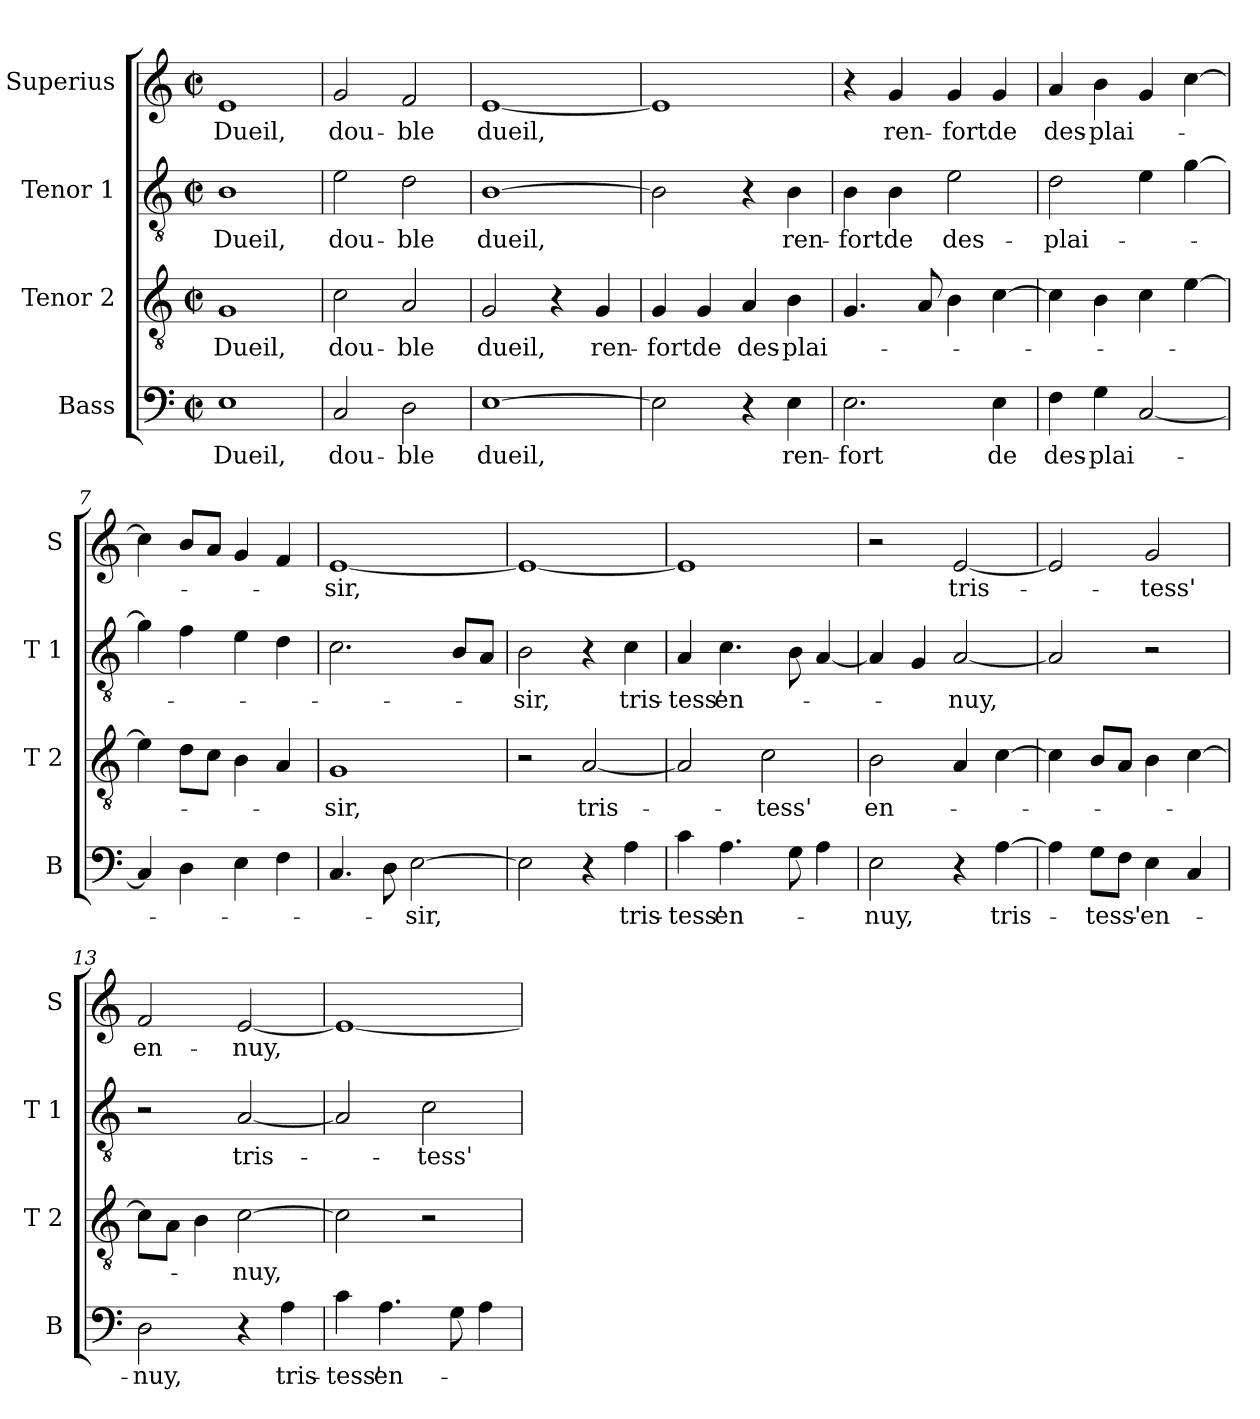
**kern	**text	**kern	**text	**kern	**text	**kern	**text
*part4	*part4	*part3	*part3	*part2	*part2	*part1	*part1
*staff4	*staff4	*staff3	*staff3	*staff2	*staff2	*staff1	*staff1
*I"Bass	*	*I"Tenor 2	*	*I"Tenor 1	*	*I"Superius	*
*I'B	*	*I'T 2	*	*I'T 1	*	*I'S	*
*clefF4	*	*clefGv2	*	*clefGv2	*	*clefG2	*
*k[]	*	*k[]	*	*k[]	*	*k[]	*
*C:	*	*C:	*	*C:	*	*C:	*
*M2/2	*	*M2/2	*	*M2/2	*	*M2/2	*
*met(c|)	*	*met(c|)	*	*met(c|)	*	*met(c|)	*
=1	=1	=1	=1	=1	=1	=1	=1
1E	Dueil,	1G	Dueil,	1B	Dueil,	1e	Dueil,
=2	=2	=2	=2	=2	=2	=2	=2
2C/	dou-	2c\	dou-	2e\	dou-	2g/	dou-
2D\	-ble	2A/	-ble	2d\	-ble	2f/	-ble
=3	=3	=3	=3	=3	=3	=3	=3
[1E	dueil,	2G/	dueil,	[1B	dueil,	[1e	dueil,
.	.	4r	.	.	.	.	.
.	.	4G/	ren-	.	.	.	.
=4	=4	=4	=4	=4	=4	=4	=4
2E\]	.	4G/	-fort	2B\]	.	1e]	.
.	.	4G/	de	.	.	.	.
4r	.	4A/	des-	4r	.	.	.
4E\	ren-	4B\	-plai-	4B\	ren-	.	.
=5	=5	=5	=5	=5	=5	=5	=5
2.E\	-fort	4.G/	.	4B\	-fort	4r	.
.	.	.	.	4B\	de	4g/	ren-
.	.	8A/	.	.	.	.	.
.	.	4B\	.	2e\	des-	4g/	-fort
4E\	de	[4c\	.	.	.	4g/	de
!!LO:LB:g=z
=6	=6	=6	=6	=6	=6	=6	=6
4F\	des-	4c\]	.	2d\	-plai-	4a/	des-
4G\	-plai-	4B\	.	.	.	4b\	-plai-
[2C/	.	4c\	.	4e\	.	4g/	.
.	.	[4e\	.	[4g\	.	[4cc\	.
=7	=7	=7	=7	=7	=7	=7	=7
4C/]	.	4e\]	.	4g\]	.	4cc\]	.
4D\	.	8d\L	.	4f\	.	8b/L	.
.	.	8c\J	.	.	.	8a/J	.
4E\	.	4B\	.	4e\	.	4g/	.
4F\	.	4A/	.	4d\	.	4f/	.
=8	=8	=8	=8	=8	=8	=8	=8
4.C/	.	1G	-sir,	2.c\	.	[1e	-sir,
8D\	.	.	.	.	.	.	.
[2E\	-sir,	.	.	.	.	.	.
.	.	.	.	8B/L	.	.	.
.	.	.	.	8A/J	.	.	.
=9	=9	=9	=9	=9	=9	=9	=9
2E\]	.	2r	.	2B\	-sir,	1e_	.
4r	.	[2A/	tris-	4r	.	.	.
4A\	tris-	.	.	4c\	tris-	.	.
=10	=10	=10	=10	=10	=10	=10	=10
4c\	-tess'	2A/]	.	4A/	-tess'	1e]	.
4.A\	en-	.	.	4.c\	en-	.	.
.	.	2c\	-tess'	.	.	.	.
8G\	.	.	.	8B\	.	.	.
4A\	.	.	.	[4A/	.	.	.
!!LO:LB:g=z
=11	=11	=11	=11	=11	=11	=11	=11
2E\	-nuy,	2B\	en-	4A/]	.	2r	.
.	.	.	.	4G/	.	.	.
4r	.	4A/	.	[2A/	-nuy,	[2e/	tris-
[4A\	tris-	[4c\	.	.	.	.	.
=12	=12	=12	=12	=12	=12	=12	=12
4A\]	.	4c\]	.	2A/]	.	2e/]	.
8G\L	-tess'-	8B/L	.	.	.	.	.
8F\J	.	8A/J	.	.	.	.	.
4E\	-en-	4B\	.	2r	.	2g/	-tess'
4C/	.	[4c\	.	.	.	.	.
=13	=13	=13	=13	=13	=13	=13	=13
2D\	-nuy,	8c\L]	.	2r	.	2f/	en-
.	.	8A\J	.	.	.	.	.
.	.	4B\	.	.	.	.	.
4r	.	[2c\	-nuy,	[2A/	tris-	[2e/	-nuy,
4A\	tris-	.	.	.	.	.	.
=14	=14	=14	=14	=14	=14	=14	=14
4c\	-tess'	2c\]	.	2A/]	.	1e_	.
4.A\	en-	.	.	.	.	.	.
.	.	2r	.	2c\	-tess'	.	.
8G\	.	.	.	.	.	.	.
4A\	.	.	.	.	.	.	.
=	=	=	=	=	=	=	=
*-	*-	*-	*-	*-	*-	*-	*-
